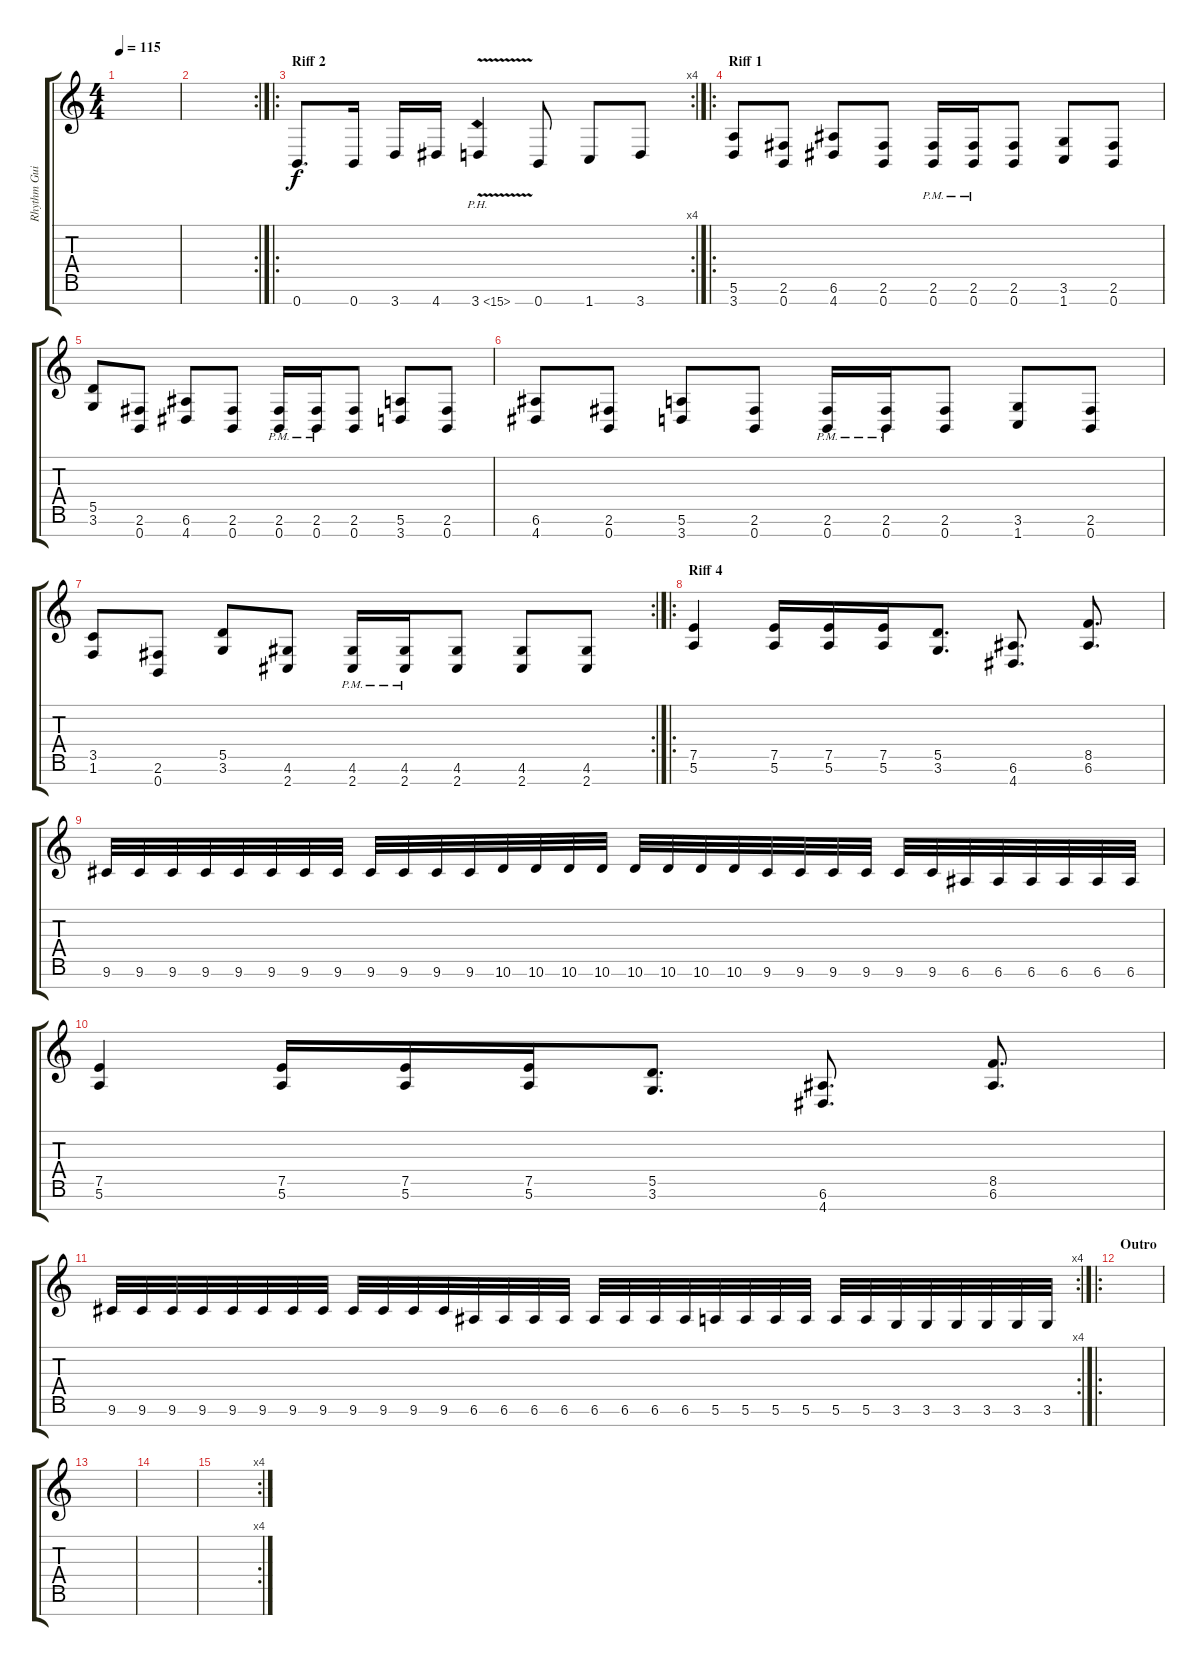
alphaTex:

\track ("Rhythm Guitar L" "Rhythm Gui") {instrument distortionguitar}
\staff {score tabs}
\tuning (E4 B3 G3 D3 A2 E2 B1) {hide}
\ts (4 4)
\tempo 115
\clef g2
\ks c
|
\rc 2
|
\ro
\rc 4
\section ("" "Riff 2")
0.7.8{d} 0.7.16 3.7.16 4.7.16 3.7{ph 12 v}.4 0.7.8 1.7.8 3.7.8 |
\ro
\section ("" "Riff 1")
(5.6 3.7).8 (2.6 0.7).8 (6.6 4.7).8 (2.6 0.7).8 (2.6{pm} 0.7{pm}).16 (2.6{pm} 0.7{pm}).16 (2.6 0.7).8 (3.6 1.7).8 (2.6 0.7).8 |
(5.5 3.6).8 (2.6 0.7).8 (6.6 4.7).8 (2.6 0.7).8 (2.6{pm} 0.7{pm}).16 (2.6{pm} 0.7{pm}).16 (2.6 0.7).8 (5.6 3.7).8 (2.6 0.7).8 |
(6.6 4.7).8 (2.6 0.7).8 (5.6 3.7).8 (2.6 0.7).8 (2.6{pm} 0.7{pm}).16 (2.6{pm} 0.7{pm}).16 (2.6 0.7).8 (3.6 1.7).8 (2.6 0.7).8 |
\rc 2
(3.5 1.6).8 (2.6 0.7).8 (5.5 3.6).8 (4.6 2.7).8 (4.6{pm} 2.7{pm}).16 (4.6{pm} 2.7{pm}).16 (4.6 2.7).8 (4.6 2.7).8 (4.6 2.7).8 |
\ro
\section ("" "Riff 4")
(7.5 5.6).4 (7.5 5.6).16 (7.5 5.6).16 (7.5 5.6).16 (5.5 3.6).8{d} (6.6 4.7).8{d} (8.5 6.6).8{d} |
9.6.32 9.6.32 9.6.32 9.6.32 9.6.32 9.6.32 9.6.32 9.6.32 9.6.32 9.6.32 9.6.32 9.6.32 10.6.32 10.6.32 10.6.32 10.6.32 10.6.32 10.6.32 10.6.32 10.6.32 9.6.32 9.6.32 9.6.32 9.6.32 9.6.32 9.6.32 6.6.32 6.6.32 6.6.32 6.6.32 6.6.32 6.6.32 |
(7.5 5.6).4 (7.5 5.6).16 (7.5 5.6).16 (7.5 5.6).16 (5.5 3.6).8{d} (6.6 4.7).8{d} (8.5 6.6).8{d} |
\rc 4
9.6.32 9.6.32 9.6.32 9.6.32 9.6.32 9.6.32 9.6.32 9.6.32 9.6.32 9.6.32 9.6.32 9.6.32 6.6.32 6.6.32 6.6.32 6.6.32 6.6.32 6.6.32 6.6.32 6.6.32 5.6.32 5.6.32 5.6.32 5.6.32 5.6.32 5.6.32 3.6.32 3.6.32 3.6.32 3.6.32 3.6.32 3.6.32 |
\ro
\section ("" "Outro")
|
|
|
\rc 4
